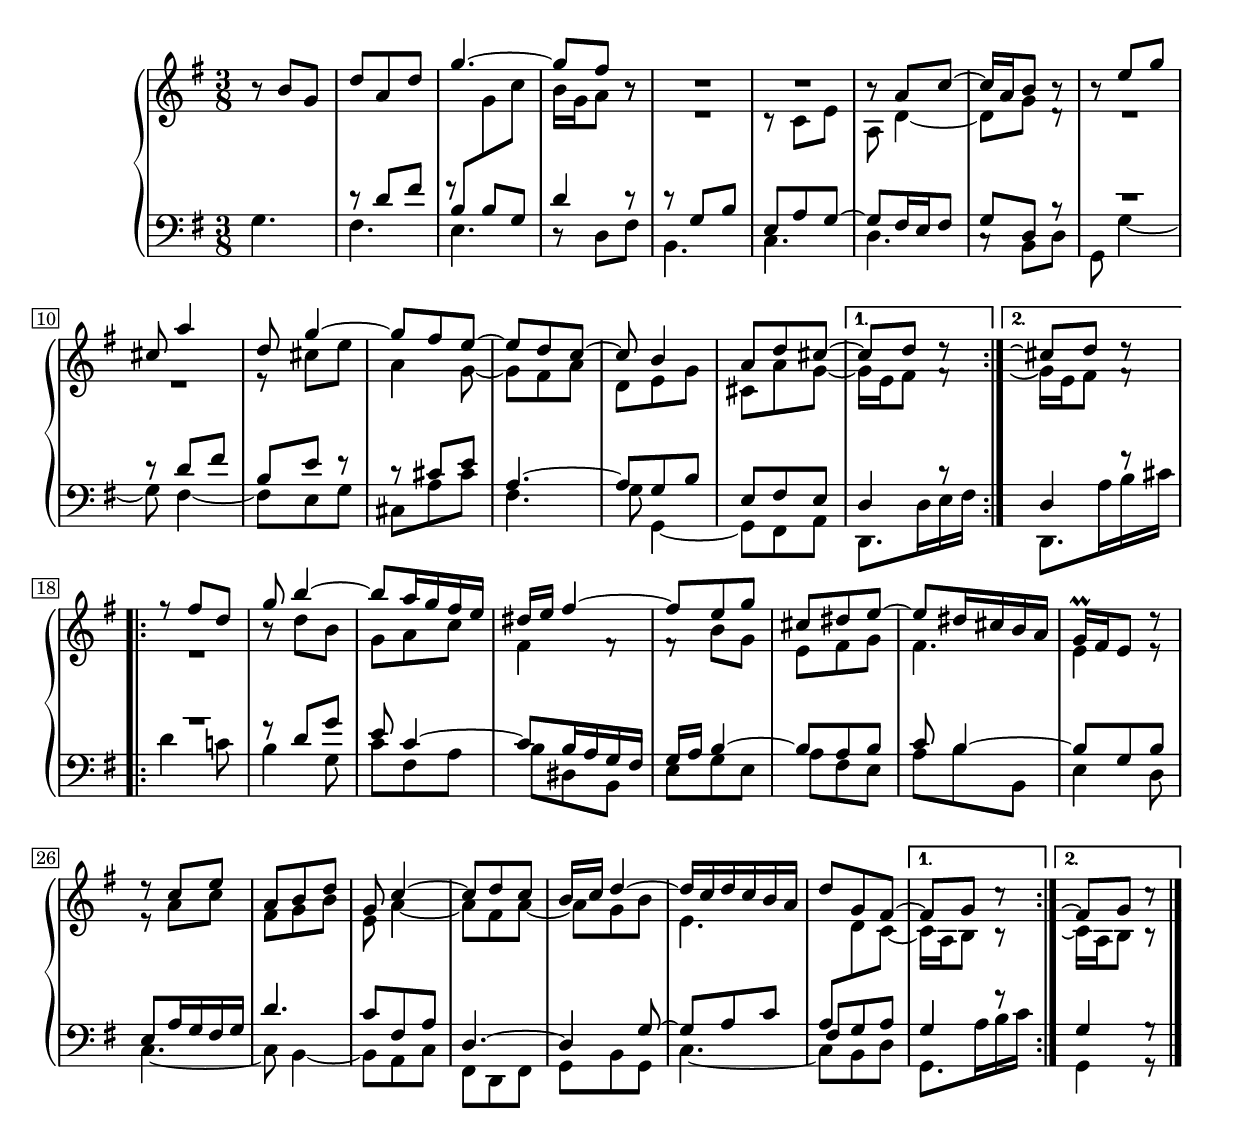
Global = {
  \key g \major
  \time 3/8
  \include "../global.ly"
}

staffLower = \change Staff = "lower"
staffUpper = \change Staff = "upper"

Sopran = \context Voice = "one" \relative c'' {
  \voiceOne
  \override MultiMeasureRest.staff-position = #0
  \override Rest.staff-position = #0
  \stemUp\slurNeutral\tieUp
  \repeat volta 2 {
  %1
  | r8 b[ g]
  | d'[ a d]
  | g4.~
  | g8[ fis] r
  %5
  | R1*3/8*2
  | r8 a,[ c~]
  | c16[ a b8] r
  | r e[ g]
  %10
  | cis, a'4
  | d,8 g4~
  | g8[ fis e~]
  | e[ d c~]
  | c b4
  %15
  | a8[ d cis~]
  }
  \alternative {
    { cis8[ d ] d\rest }
    { cis8\repeatTie[ d] d\rest }
  }
  \break
  \repeat volta 2 {
  | f8\rest fis[ d]
  | g b4~
  %20
  | b8[ a16 g fis e]
  | dis[ e] fis4~
  | fis8[ e g]
  | cis,[ dis e~]
  | e[ dis16 cis b a]
  %25
  | g16\prall [ fis e8] d'\rest
  | d\rest c[ e]
  | a,[ b d]
  | g, c4~
  | c8[ d c]
  %30
  | b16[ c] d4~
  | d16[ c d c b a]
  | d8[ g, fis~]
  }
  \alternative {
    { fis[ g ] c\rest }
    { fis,\repeatTie[ g] c\rest }
  }
  \fine
}

Alto = \context Voice = "two" \relative c' {
  \voiceTwo
  \override MultiMeasureRest.staff-position = #-6
  \override Rest.staff-position = #0
  \repeat volta 2 {
  %1
  | s1*3/8
  | \staffLower\stemUp d8\rest d[ fis]
  | b,[ \staffUpper\stemDown g' c]
  | b16[ g a8] r
  %5
  | R1*3/8
  | c,8\rest c[ e]
  | a, d4~
  | d8[ g ] d\rest
  | R1*3/8
  %10
  | R1*3/8
  | e8\rest cis'[ e]
  | a,4 g8~
  | g[ fis a]
  | d,[ e g]
  %15
  | cis,[ a' g~]
  }
  \alternative {
    { g16[ e fis8] f\rest }
    {
      \shape #'((-1.5 . 0) (-0.8 . -0.5) (0 . 0) (0 . 0)) RepeatTie
      g16\repeatTie[ e fis8] f\rest
    }
  }
  \repeat volta 2 {
  | R1*3/8
  | r8 d'[ b]
  %20
  | g[ a c]
  | fis,4 f8\rest
  | f\rest b g
  | e fis g
  | fis4.
  %25
  | e4 e8\rest
  | e8\rest a c
  | fis, g b
  | e, a4~
  | a8 fis a~
  %30
  | a g b
  | e,4.
  | \staffLower\stemUp a,8 \staffUpper\stemDown d c~
  }
  \alternative {
    { c16 a b8 b\rest }
    { c16\repeatTie a b8 b\rest }
  }
}

Tenor = \context Voice = "three" \relative c' {
  \voiceThree
  \override MultiMeasureRest.staff-position = #6
  \override Rest.staff-position = #0
  \stemUp\tieUp
  \repeat volta 2 {
  %1
  | s4.*2
  | \once\override Voice.Rest.X-offset = #-0.5 f8\rest b,[ g]
  | d'4 d8\rest
  %5
  | d8\rest g,[ b ]
  | e,[ a g~]
  | g[ fis16 e fis8]
  | g[ d ] b'\rest
  | R1*3/8
  %10
  | d8\rest d[ fis]
  | b,[ e] e\rest
  | c8\rest cis[ e]
  | a,4.~
  | a8[ g b]
  %15
  | e, fis e
  }
  \alternative {
    { d4 c'8\rest }
    { d,4 f'8\rest }
  }
  \repeat volta 2 {
  | \override MultiMeasureRest.staff-position = #9 R1*3/8
  | f8\rest d[ g]
  %20
  | e8 c4~
  | c8[ b16 a g fis]
  | g16[ a ] b4~
  | b8[ a b]
  | c8 b4~
  %25
  | b8[ g b ]
  | e,[ a16 g fis g]
  | d'4.
  | c8[ fis, a]
  | d,4.~
  %30
  | d4 g8~
  | g[ a c]
  | fis,[ g a]
  }
  \alternative {
    { g4 f'8\rest }
    { g,4 g8\rest }
  }
  \fine
}

Bass = \context Voice = "four" \relative c' {
  \voiceFour
  \override Rest.staff-position = #0
  \stemDown\tieDown
  \repeat volta 2 {
  %1
  | g4.
  | fis
  | e4.
  | r8 d[ fis]
  %5
  | b,4.
  | c
  | d
  | c8\rest b[ d]
  | g, g'4~
  %10
  | g8 fis4~
  | fis8[ e g]
  | cis,[ a' cis]
  | fis,4.
  | g8 g,4~
  %15
  | g8[ fis a]
  }
  \alternative {
    { d,8.[ d'16 e fis] }
    { d,8.[ a''16 b cis] }
  }
  \repeat volta 2 {
  | d4 c!8
  | b4 g8
  %20
  | c8 [ fis, a ]
  | b8 [ dis, b ]
  | e8 [ g e ]
  | a8 [ fis e ]
  | a8 [ b b, ]
  %25
  | e4 d8
  | c4.~
  | c8 b4~
  | b8[ a c]
  | fis,8[ d fis]
  %30
  | g[ b g]
  | c4.~
  | c8[ b d ]
  }
  \alternative {
    { g,8. a'16 b c }
    { g,4 g8\rest }
  }
  \fine
}

\score {
  \new PianoStaff
  <<
    \accidentalStyle Score.piano
    \context Staff = "upper" <<
      \set Staff.midiInstrument = #"acoustic grand"
      \Global
      \clef treble
      \Sopran
      \Alto
    >>
    \context Staff = "lower" <<
      \set Staff.midiInstrument = #"acoustic grand"
      \Global
      \clef bass
      \Tenor
      \Bass
    >>
  >>
  \header {
    composer = ##f % "Johann Sebastian Bach"
    opus = ##f % "BWV 988"
    title = \markup { \smallCaps "Variatio 4 a 1 Clav." }
    subtitle = ##f
    subsubtitle = ##f
  }
  \layout {
    \context {
      \PianoStaff
      % More space between staves in the same PianoStaff
      \override StaffGrouper.staff-staff-spacing.minimum-distance = 14
    }
  }
  \midi { \tempo 4=76 }
}
